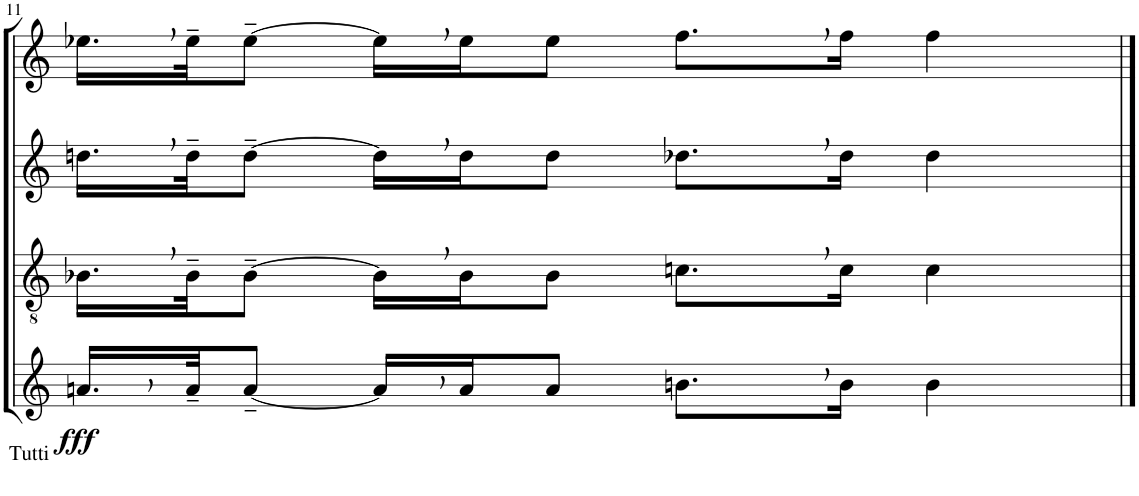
**kern	**dynam	**kern	**kern	**kern
*part4	*part4	*part3	*part2	*part1
*staff4	*staff4	*staff3	*staff2	*staff1
*I"Baritone Saxophone	*	*I"Tenor Saxophone	*I"Alto Saxophone	*I"Soprano Saxophone
*I'Bar Sax	*	*I'T Sax	*I'A Sax	*I'S Sax
!!LO:PB:g=z
*clefG2	*	*clefGv2	*clefG2	*clefG2
*ITrd12c21	*	*ITrd8c14	*ITrd5c9	*ITrd1c2
*k[]	*	*k[]	*k[]	*k[]
*M4/4	*	*M4/4	*M4/4	*M4/4
=11	=11	=11	=11	=11
!LO:TX:b:t=Tutti	!	!	!	!
!	!LO:DY:b	!	!	!
16.an,/LL	fff	16.B-X,\LL	16.ddn,\LL	16.ee-X,\LL
32a~/JK	.	32B-~\JK	32dd~\JK	32ee-~\JK
[8a~/J	.	[8B-~\J	[8dd~\J	[8ee-~\J
16a,/LL]	.	16B-,\LL]	16dd,\LL]	16ee-,\LL]
16a/J	.	16B-\J	16dd\J	16ee-\J
8a/J	.	8B-\J	8dd\J	8ee-\J
8.bn,\L	.	8.cn,\L	8.dd-X,\L	8.ff,\L
16b\Jk	.	16c\Jk	16dd-\Jk	16ff\Jk
4b\	.	4c\	4dd-\	4ff\
==	==	==	==	==
*-	*-	*-	*-	*-
